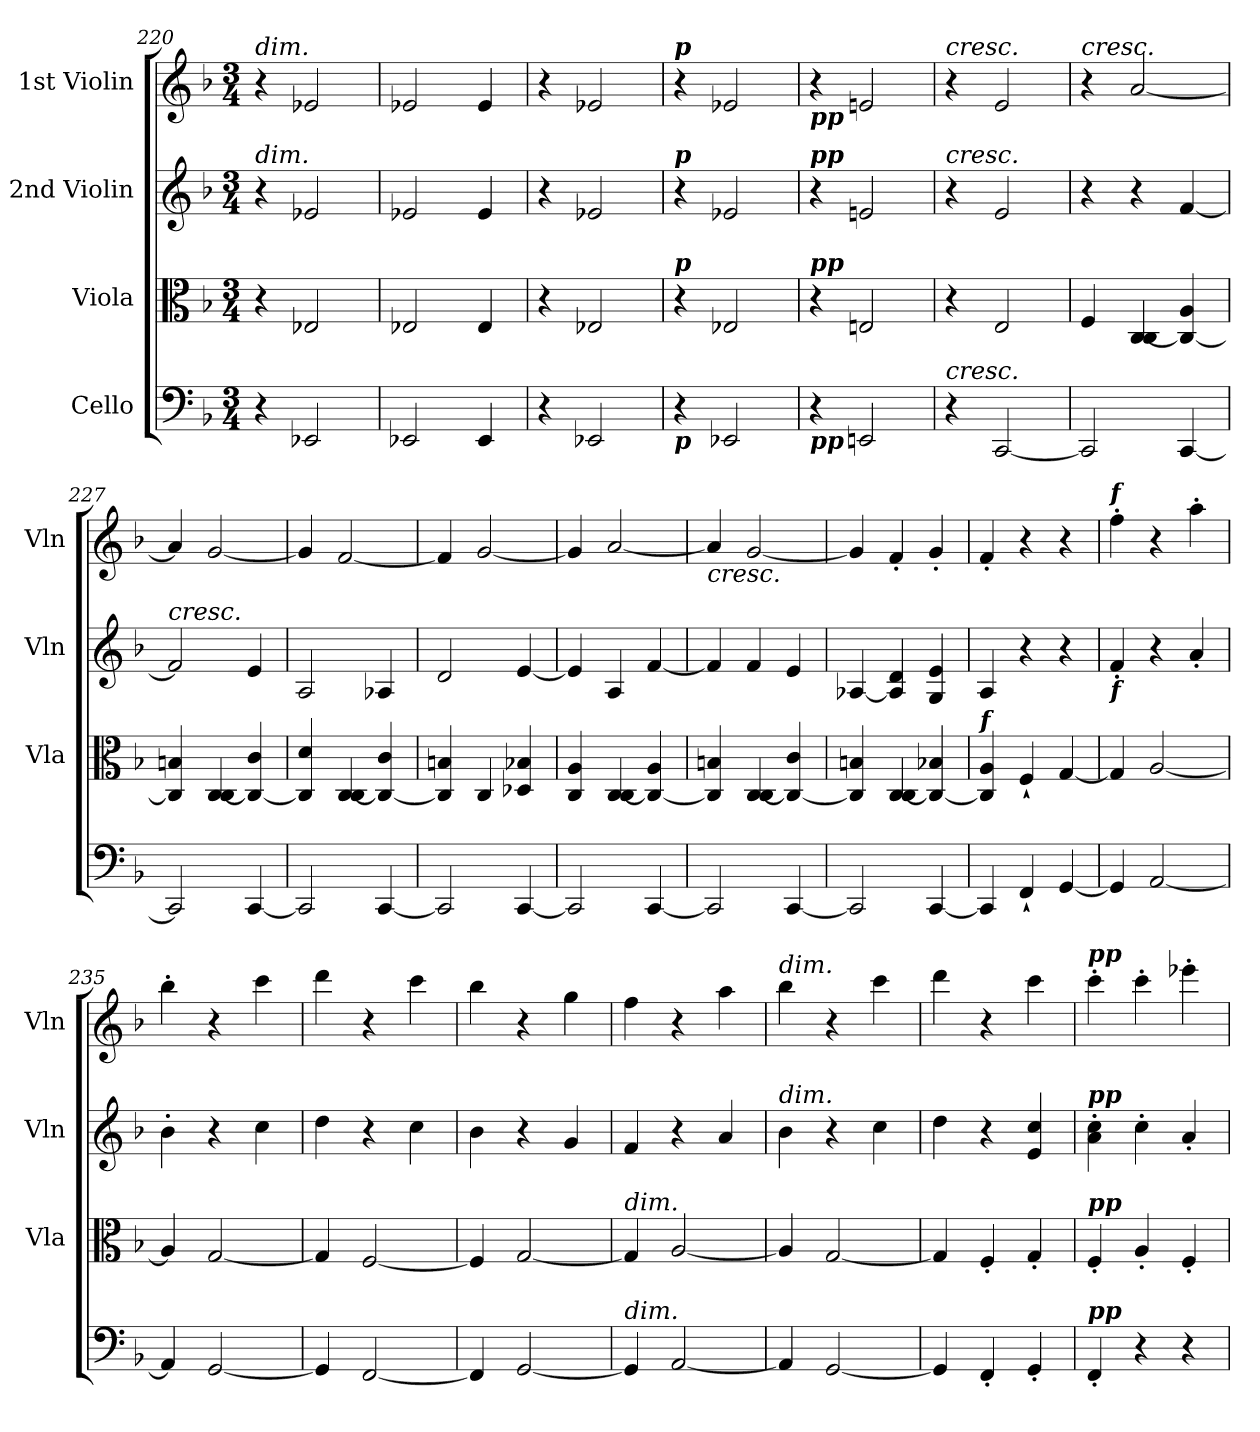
**kern	**kern	**kern	**kern
*part4	*part3	*part2	*part1
*staff4	*staff3	*staff2	*staff1
*I"Cello	*I"Viola	*I"2nd Violin	*I"1st Violin
*	*I'Vla	*I'Vln	*I'Vln
*clefF4	*clefC3	*clefG2	*clefG2
*k[b-]	*k[b-]	*k[b-]	*k[b-]
*F:	*F:	*F:	*F:
*M3/4	*M3/4	*M3/4	*M3/4
=220	=220	=220	=220
!	!	!	!LO:TX:a:i:t=dim.
!	!	!LO:TX:a:i:t=dim.	!
4r	4r	4r	4r
2EE-X/	2E-X/	2e-X/	2e-X/
=221	=221	=221	=221
2EE-X/	2E-X/	2e-X/	2e-X/
4EE-/	4E-/	4e-/	4e-/
=222	=222	=222	=222
4r	4r	4r	4r
2EE-X/	2E-X/	2e-X/	2e-X/
=223	=223	=223	=223
!	!	!	!LO:TX:a:Bi:t=p
!	!	!LO:TX:a:Bi:t=p	!
!	!LO:TX:a:Bi:t=p	!	!
!LO:TX:b:Bi:t=p	!	!	!
4r	4r	4r	4r
2EE-X/	2E-X/	2e-X/	2e-X/
=224	=224	=224	=224
!	!	!	!LO:TX:b:Bi:t=pp
!	!	!LO:TX:a:Bi:t=pp	!
!	!LO:TX:a:Bi:t=pp	!	!
!LO:TX:b:Bi:t=pp	!	!	!
4r	4r	4r	4r
2EEn/	2En/	2en/	2en/
=225	=225	=225	=225
!	!	!	!LO:TX:a:i:t=cresc.
!	!	!LO:TX:a:i:t=cresc.	!
!LO:TX:a:i:t=cresc.	!	!	!
4r	4r	4r	4r
[2CC/	2E/	2e/	2e/
=226	=226	=226	=226
!	!	!	!LO:TX:a:i:t=cresc.
2CC/]	4F/	4r	4r
.	[4C/ 4C/	4r	[2a/
[4CC/	4C/_ 4A/	[4f/	.
=227	=227	=227	=227
!	!	!LO:TX:a:i:t=cresc.	!
2CC/]	4C/] 4Bn/	2f/]	4a/]
.	[4C/ 4C/	.	[2g/
[4CC/	4C/_ 4c/	4e/	.
=228	=228	=228	=228
2CC/]	4C/] 4d/	2A/	4g/]
.	[4C/ 4C/	.	[2f/
[4CC/	4C/_ 4c/	4A-X/	.
=229	=229	=229	=229
2CC/]	4C/] 4Bn/	2d/	4f/]
.	4C/	.	[2g/
[4CC/	4D-X/ 4B-X/	[4e/	.
=230	=230	=230	=230
2CC/]	4C/ 4A/	4e/]	4g/]
.	[4C/ 4C/	4A/	[2a/
[4CC/	4C/_ 4A/	[4f/	.
=231	=231	=231	=231
!	!	!	!LO:TX:b:i:t=cresc.
2CC/]	4C/] 4Bn/	4f/]	4a/]
.	[4C/ 4C/	4f/	[2g/
[4CC/	4C/_ 4c/	4e/	.
=232	=232	=232	=232
2CC/]	4C/] 4Bn/	[4A-X/	4g/]
.	[4C/ 4C/	4A-/] 4d/	4f'/
[4CC/	4C/_ 4B-X/	4G/ 4e/	4g'/
=233	=233	=233	=233
!	!LO:TX:a:Bi:t=f	!	!
4CC/]	4C/] 4A/	4A/	4f'/
4FF''/	4F''/	4r	4r
[4GG/	[4G/	4r	4r
=234	=234	=234	=234
!	!	!	!LO:TX:a:Bi:t=f
!	!	!LO:TX:b:Bi:t=f	!
4GG/]	4G/]	4f'/	4ff'\
[2AA/	[2A/	4r	4r
.	.	4a'/	4aa'\
=235	=235	=235	=235
4AA/]	4A/]	4b-'\	4bb-'\
[2GG/	[2G/	4r	4r
.	.	4cc\	4ccc\
=236	=236	=236	=236
4GG/]	4G/]	4dd\	4ddd\
[2FF/	[2F/	4r	4r
.	.	4cc\	4ccc\
=237	=237	=237	=237
4FF/]	4F/]	4b-\	4bb-\
[2GG/	[2G/	4r	4r
.	.	4g/	4gg\
=238	=238	=238	=238
!	!LO:TX:a:i:t=dim.	!	!
!LO:TX:a:i:t=dim.	!	!	!
4GG/]	4G/]	4f/	4ff\
[2AA/	[2A/	4r	4r
.	.	4a/	4aa\
=239	=239	=239	=239
!	!	!	!LO:TX:a:i:t=dim.
!	!	!LO:TX:a:i:t=dim.	!
4AA/]	4A/]	4b-\	4bb-\
[2GG/	[2G/	4r	4r
.	.	4cc\	4ccc\
=240	=240	=240	=240
4GG/]	4G/]	4dd\	4ddd\
4FF'/	4F'/	4r	4r
4GG'/	4G'/	4e/ 4cc/	4ccc\
=241	=241	=241	=241
!	!	!	!LO:TX:a:Bi:t=pp
!	!	!LO:TX:a:Bi:t=pp	!
!	!LO:TX:a:Bi:t=pp	!	!
!LO:TX:a:Bi:t=pp	!	!	!
4FF'/	4F'/	4a\' 4cc\'	4ccc'\
4r	4A'/	4cc'\	4ccc'\
4r	4F'/	4a'/	4eee-X'\
=	=	=	=
*-	*-	*-	*-
